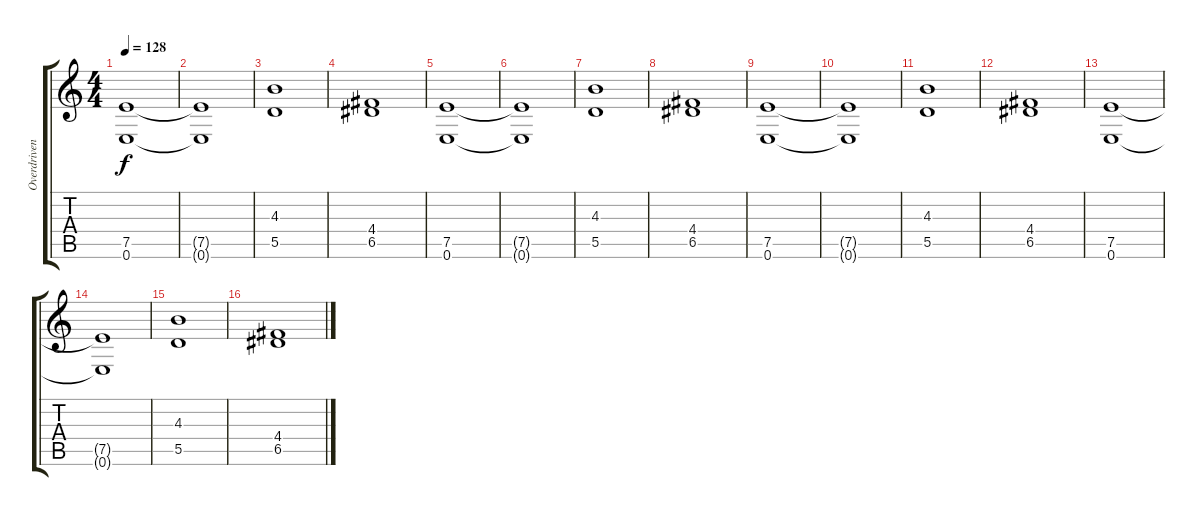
\track ("Overdriven Guitar 1" "Overdriven") {instrument overdrivenguitar}
\staff {score tabs}
\tuning (E4 B3 G3 D3 A2 E2) {hide}
\ts (4 4)
\tempo 128
\clef g2
\ks c
(7.5 0.6).1{dy f} |
(7.5{t} 0.6{t}).1 |
(4.3 5.5).1 |
(4.4 6.5).1 |
(7.5 0.6).1 |
(7.5{t} 0.6{t}).1 |
(4.3 5.5).1 |
(4.4 6.5).1 |
(7.5 0.6).1 |
(7.5{t} 0.6{t}).1 |
(4.3 5.5).1 |
(4.4 6.5).1 |
(7.5 0.6).1 |
(7.5{t} 0.6{t}).1 |
(4.3 5.5).1 |
(4.4 6.5).1
